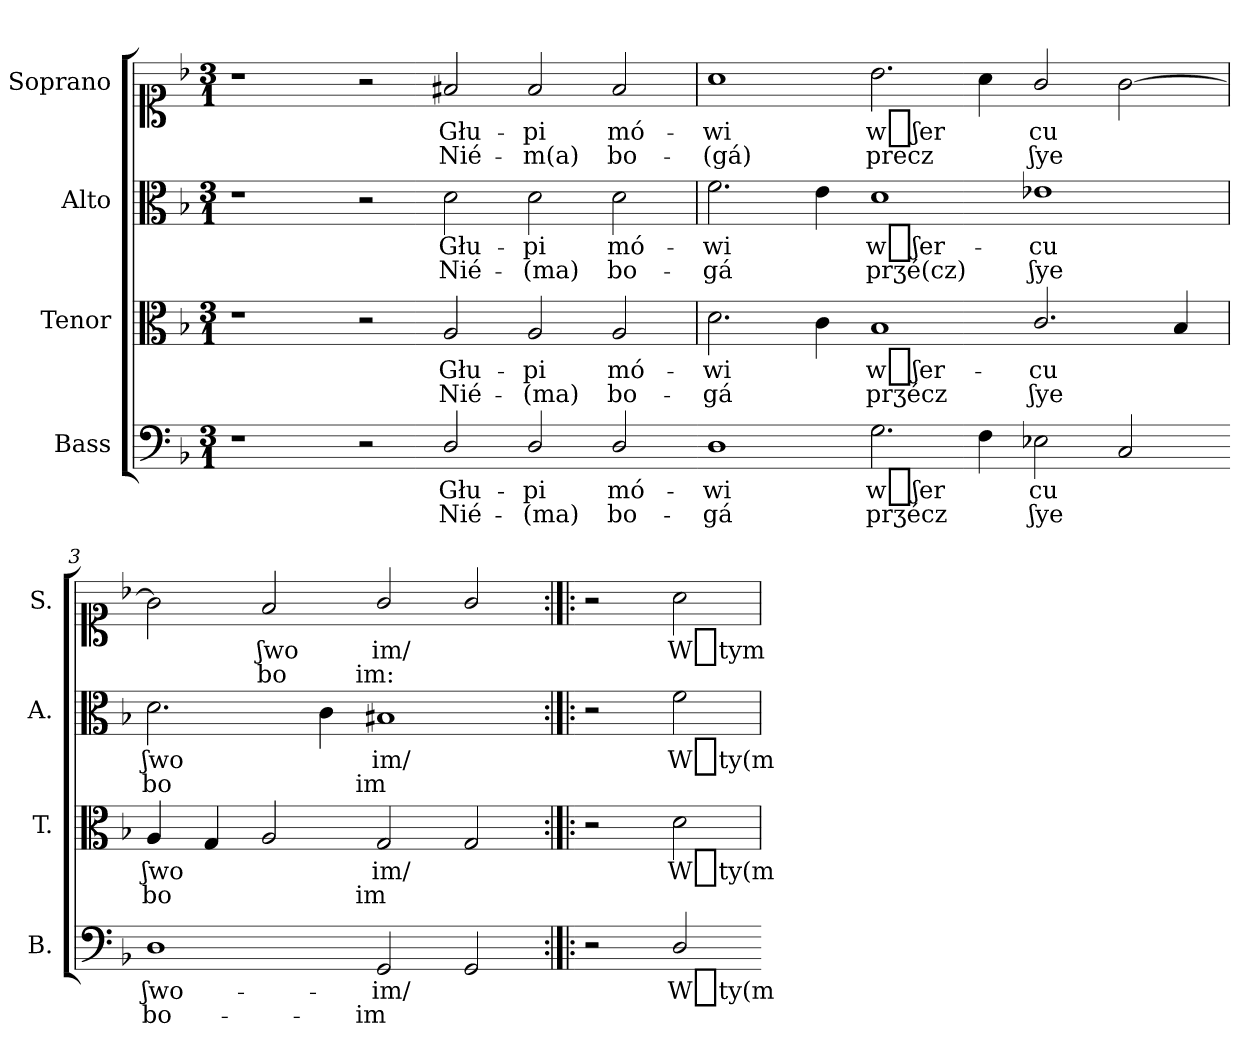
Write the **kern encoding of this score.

**kern	**text	**text	**kern	**text	**text	**kern	**text	**text	**kern	**text	**text
*part4	*part4	*part4	*part3	*part3	*part3	*part2	*part2	*part2	*part1	*part1	*part1
*staff4	*staff4	*staff4	*staff3	*staff3	*staff3	*staff2	*staff2	*staff2	*staff1	*staff1	*staff1
*I"Bass	*	*	*I"Tenor	*	*	*I"Alto	*	*	*I"Soprano	*	*
*I'B.	*	*	*I'T.	*	*	*I'A.	*	*	*I'S.	*	*
*clefF4	*	*	*clefC3	*	*	*clefC3	*	*	*clefC1	*	*
*k[b-]	*	*	*k[b-]	*	*	*k[b-]	*	*	*k[b-]	*	*
*M3/1	*	*	*M3/1	*	*	*M3/1	*	*	*M3/1	*	*
=1	=1	=1	=1	=1	=1	=1	=1	=1	=1	=1	=1
1r	.	.	1r	.	.	1r	.	.	1r	.	.
2r	.	.	2r	.	.	2r	.	.	2r	.	.
2D/	Głu-	Nié-	2A	Głu-	Nié-	2d	Głu-	Nié-	2f#X	Głu-	Nié-
2D/	-pi	-(ma)	2A	-pi	-(ma)	2d	-pi	-(ma)	2f#	-pi	-m(a)
2D/	mó-	bo-	2A	mó-	bo-	2d	mó-	bo-	2f#	mó-	bo-
=2-	=2	=2	=2	=2	=2	=2	=2	=2	=2	=2	=2
1D	-wi	-gá	2.d	-wi	-gá	2.f	-wi	-gá	1a	-wi	-(gá)
.	.	.	4c	.	.	4e	.	.	.	.	.
2.G	w_ʃer	prʒécz	1B-	w_ʃer-	prʒécz	1d	w_ʃer-	prʒé(cz)	2.b-	w_ʃer	precz
4F	.	.	.	.	.	.	.	.	4a	.	.
2E-X	cu	ʃye	2.c/	-cu	ʃye	1e-X	-cu	ʃye	2g/	cu	ʃye
2C	.	.	.	.	.	.	.	.	[2g	.	.
.	.	.	4B-	.	.	.	.	.	.	.	.
=3-	=3	=3	=3	=3	=3	=3	=3	=3	=3	=3	=3
1D	ʃwo-	bo-	4A	ʃwo	bo	2.d	ʃwo	bo	2g]	.	.
.	.	.	4G	.	.	.	.	.	.	.	.
.	.	.	2A	.	.	.	.	.	2f	ʃwo	bo
.	.	.	.	.	.	4c	.	.	.	.	.
2GG	-im/	-im	2G	im/	im	1B#X	im/	im	2g/	im/	im:
2GG	.	.	2G	.	.	.	.	.	2g/	.	.
=:|!:	=:|!:	=:|!:	=:|!:	=:|!:	=:|!:	=:|!:	=:|!:	=:|!:	=:|!:	=:|!:	=:|!:
2r	.	.	2r	.	.	2r	.	.	2r	.	.
2D/	W_ty(m-	.	2d	W_ty(m-	.	2f	W_ty(m-	.	2a	W_tym-	.
=-	=	=	=	=	=	=	=	=	=	=	=
*-	*-	*-	*-	*-	*-	*-	*-	*-	*-	*-	*-
